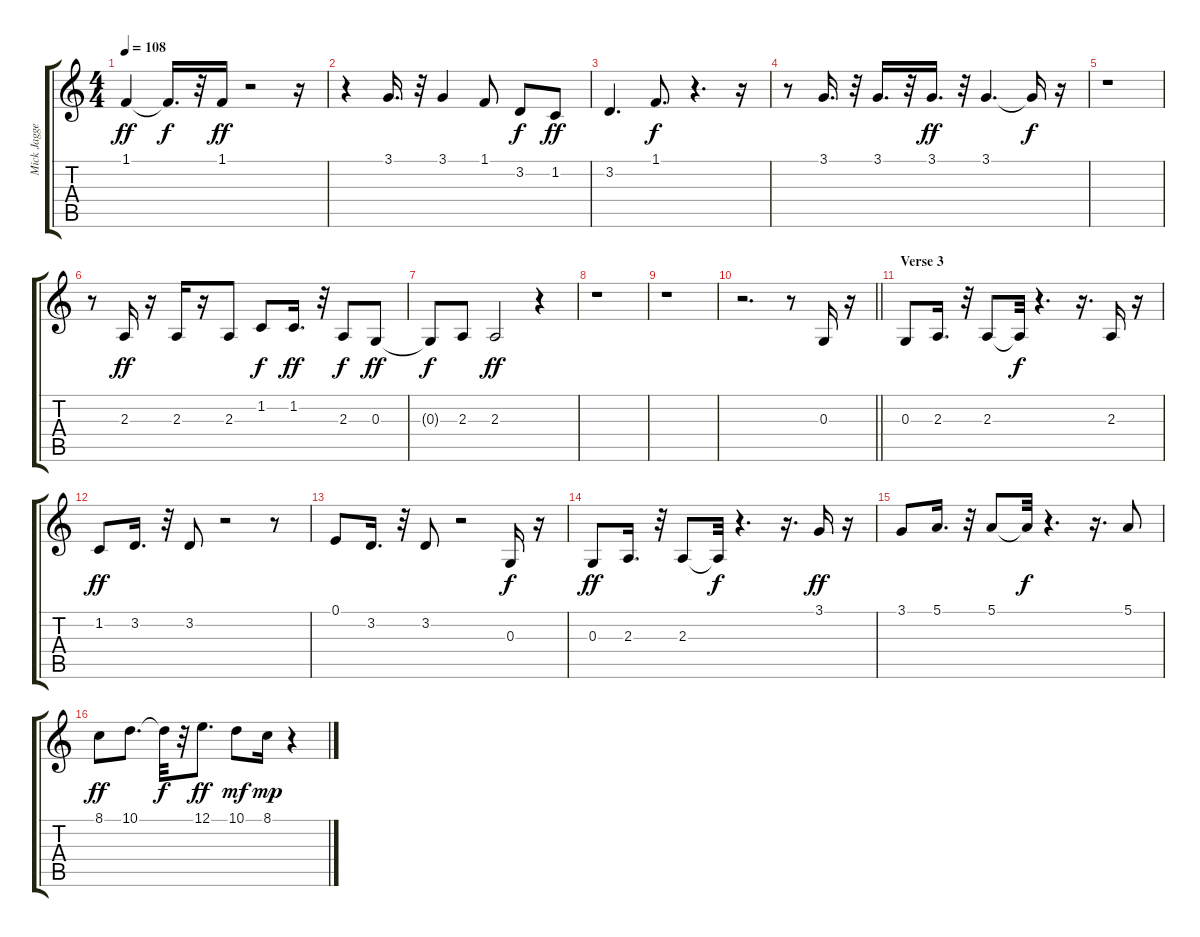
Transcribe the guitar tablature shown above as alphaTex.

\track ("Mick Jagger Vocal" "Mick Jagge") {instrument rockorgan}
\staff {score tabs}
\tuning (E4 B3 G3 D3 A2 E2) {hide}
\ts (4 4)
\tempo 108
\clef g2
\ks c
1.1.4{dy ff} 1.1{t}.16{d dy f} r.32 1.1.16{dy ff} r.2 r.16 |
r.4 3.1.16{d} r.32 3.1.4 1.1.8 3.2.8{dy f} 1.2.8{dy ff} |
3.2.4{d} 1.1.8{d dy f} r.4{d} r.16 |
r.8 3.1.16{d} r.32 3.1.16{d} r.32 3.1.16{d dy ff} r.32 3.1.4{d} 3.1{t}.16{dy f} r.16 |
r.1 |
r.8 2.3.16{dy ff} r.16 2.3.16 r.16 2.3.8 1.2.8{dy f} 1.2.16{d dy ff} r.32 2.3.8{dy f} 0.3.8{dy ff} |
0.3{t}.8{dy f} 2.3.8 2.3.2{dy ff} r.4 |
r.1 |
r.1 |
\barLineRight lightlight
r.2{d} r.8 0.3.16 r.16 |
\section ("" "Verse 3")
0.3.8 2.3.16{d} r.32 2.3.8 2.3{t}.32{dy f} r.4{d} r.16{d} 2.3.16 r.16 |
1.2.8{dy ff} 3.2.16{d} r.32 3.2.8 r.2 r.8 |
0.1.8 3.2.16{d} r.32 3.2.8 r.2 0.3.16{dy f} r.16 |
0.3.8{dy ff} 2.3.16{d} r.32 2.3.8 2.3{t}.32{dy f} r.4{d} r.16{d} 3.1.16{dy ff} r.16 |
3.1.8 5.1.16{d} r.32 5.1.8 5.1{t}.32{dy f} r.4{d} r.16{d} 5.1.8 |
8.1.8{dy ff} 10.1.8{d} 10.1{t}.32{dy f} r.32 12.1.8{d dy ff} 10.1.8{dy mf} 8.1.16{dy mp} r.4
